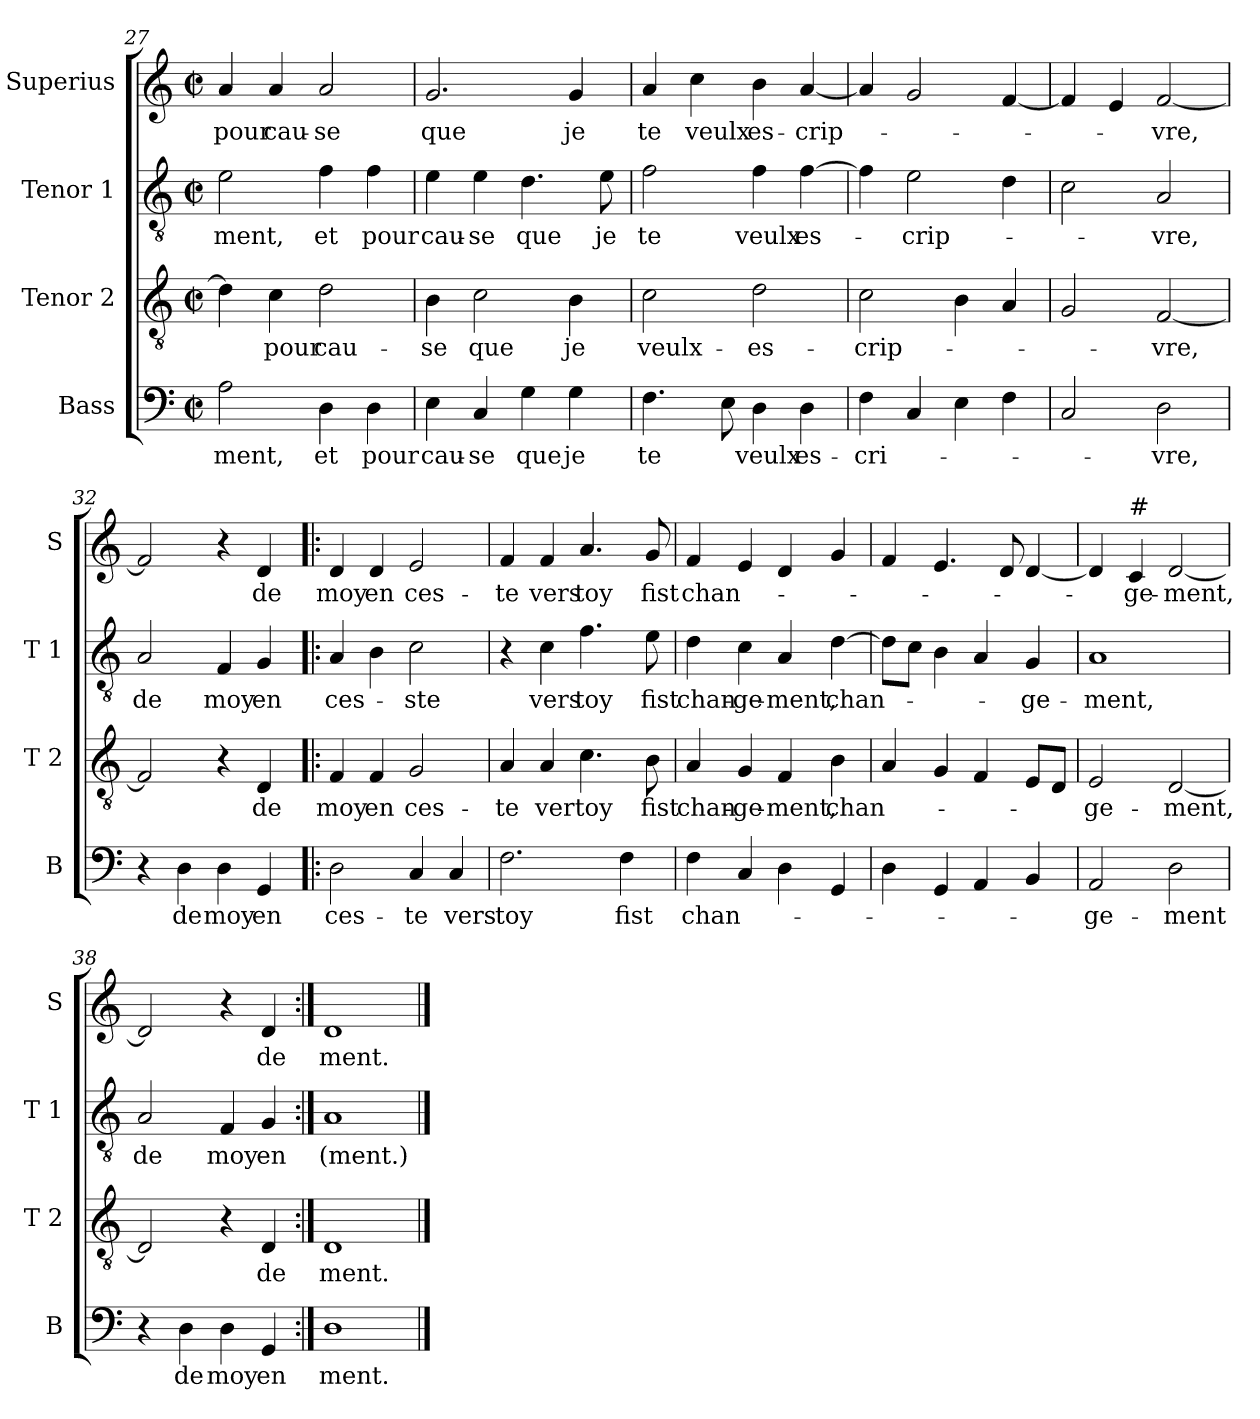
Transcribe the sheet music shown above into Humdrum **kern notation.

**kern	**text	**kern	**text	**kern	**text	**kern	**text
*part4	*part4	*part3	*part3	*part2	*part2	*part1	*part1
*staff4	*staff4	*staff3	*staff3	*staff2	*staff2	*staff1	*staff1
*I"Bass	*	*I"Tenor 2	*	*I"Tenor 1	*	*I"Superius	*
*I'B	*	*I'T 2	*	*I'T 1	*	*I'S	*
*clefF4	*	*clefGv2	*	*clefGv2	*	*clefG2	*
*k[]	*	*k[]	*	*k[]	*	*k[]	*
*C:	*	*C:	*	*C:	*	*C:	*
*M2/2	*	*M2/2	*	*M2/2	*	*M2/2	*
*met(c|)	*	*met(c|)	*	*met(c|)	*	*met(c|)	*
=27	=27	=27	=27	=27	=27	=27	=27
2A\	-ment,	4d\]	.	2e\	-ment,	4a/	pour
.	.	4c\	-pour	.	.	4a/	cau-
4D\	et	2d\	cau-	4f\	et	2a/	-se
4D\	pour	.	.	4f\	pour	.	.
=28	=28	=28	=28	=28	=28	=28	=28
4E\	cau-	4B\	-se	4e\	cau-	2.g/	que
4C/	-se	2c\	que	4e\	-se	.	.
4G\	que	.	.	4.d\	que	.	.
4G\	je	4B\	je	.	.	4g/	je
.	.	.	.	8e\	je	.	.
!!LO:LB:g=z
=29	=29	=29	=29	=29	=29	=29	=29
4.F\	te	2c\	veulx-	2f\	te	4a/	te
.	.	.	.	.	.	4cc\	veulx
8E\	.	.	.	.	.	.	.
4D\	veulx	2d\	-es-	4f\	veulx	4b\	es-
4D\	es-	.	.	[4f\	es-	[4a/	-crip-
=30	=30	=30	=30	=30	=30	=30	=30
4F\	-cri-	2c\	-crip-	4f\]	.	4a/]	.
4C/	.	.	.	2e\	-crip-	2g/	.
4E\	.	4B\	.	.	.	.	.
4F\	.	4A/	.	4d\	.	[4f/	.
=31	=31	=31	=31	=31	=31	=31	=31
2C/	.	2G/	.	2c\	.	4f/]	.
.	.	.	.	.	.	4e/	.
2D\	-vre,	[2F/	-vre,	2A/	-vre,	[2f/	-vre,
=32	=32	=32	=32	=32	=32	=32	=32
4r	.	2F/]	.	2A/	de	2f/]	.
4D\	de	.	.	.	.	.	.
4D\	moy	4r	.	4F/	moy	4r	.
4GG/	en	4D/	de	4G/	en	4d/	de
=33!|:	=33!|:	=33!|:	=33!|:	=33!|:	=33!|:	=33!|:	=33!|:
2D\	ces-	4F/	moy	4A/	ces-	4d/	moy
.	.	4F/	en	4B\	.	4d/	en
4C/	-te	2G/	ces-	2c\	-ste	2e/	ces-
4C/	vers	.	.	.	.	.	.
=34	=34	=34	=34	=34	=34	=34	=34
2.F\	toy	4A/	-te	4r	.	4f/	-te
.	.	4A/	ver	4c\	vers	4f/	vers
.	.	4.c\	toy	4.f\	toy	4.a/	toy
4F\	fist	.	.	.	.	.	.
.	.	8B\	fist	8e\	fist	8g/	fist
!!LO:LB:g=z
=35	=35	=35	=35	=35	=35	=35	=35
4F\	chan-	4A/	chan-	4d\	chan-	4f/	chan-
4C/	.	4G/	-ge-	4c\	-ge-	4e/	.
4D\	.	4F/	-ment,	4A/	-ment,	4d/	.
4GG/	.	4B\	chan-	[4d\	chan-	4g/	.
=36	=36	=36	=36	=36	=36	=36	=36
4D\	.	4A/	.	8d\L]	.	4f/	.
.	.	.	.	8c\J	.	.	.
4GG/	.	4G/	.	4B\	.	4.e/	.
4AA/	.	4F/	.	4A/	.	.	.
.	.	.	.	.	.	8d/	.
4BB/	.	8E/L	.	4G/	-ge-	[4d/	.
.	.	8D/J	.	.	.	.	.
=37	=37	=37	=37	=37	=37	=37	=37
2AA/	-ge-	2E/	-ge-	1A	-ment,	4d/]	.
!	!	!	!	!	!	!LO:TX:a:t=#	!
.	.	.	.	.	.	4c/	-ge-
2D\	-ment	[2D/	-ment,	.	.	[2d/	-ment,
=38	=38	=38	=38	=38	=38	=38	=38
4r	.	2D/]	.	2A/	de	2d/]	.
4D\	de	.	.	.	.	.	.
4D\	moy	4r	.	4F/	moy	4r	.
4GG/	en	4D/	de	4G/	en	4d/	de
=39:|!	=39:|!	=39:|!	=39:|!	=39:|!	=39:|!	=39:|!	=39:|!
1D	ment.	1D	ment.	1A	(ment.)	1d	ment.
==	==	==	==	==	==	==	==
*-	*-	*-	*-	*-	*-	*-	*-
